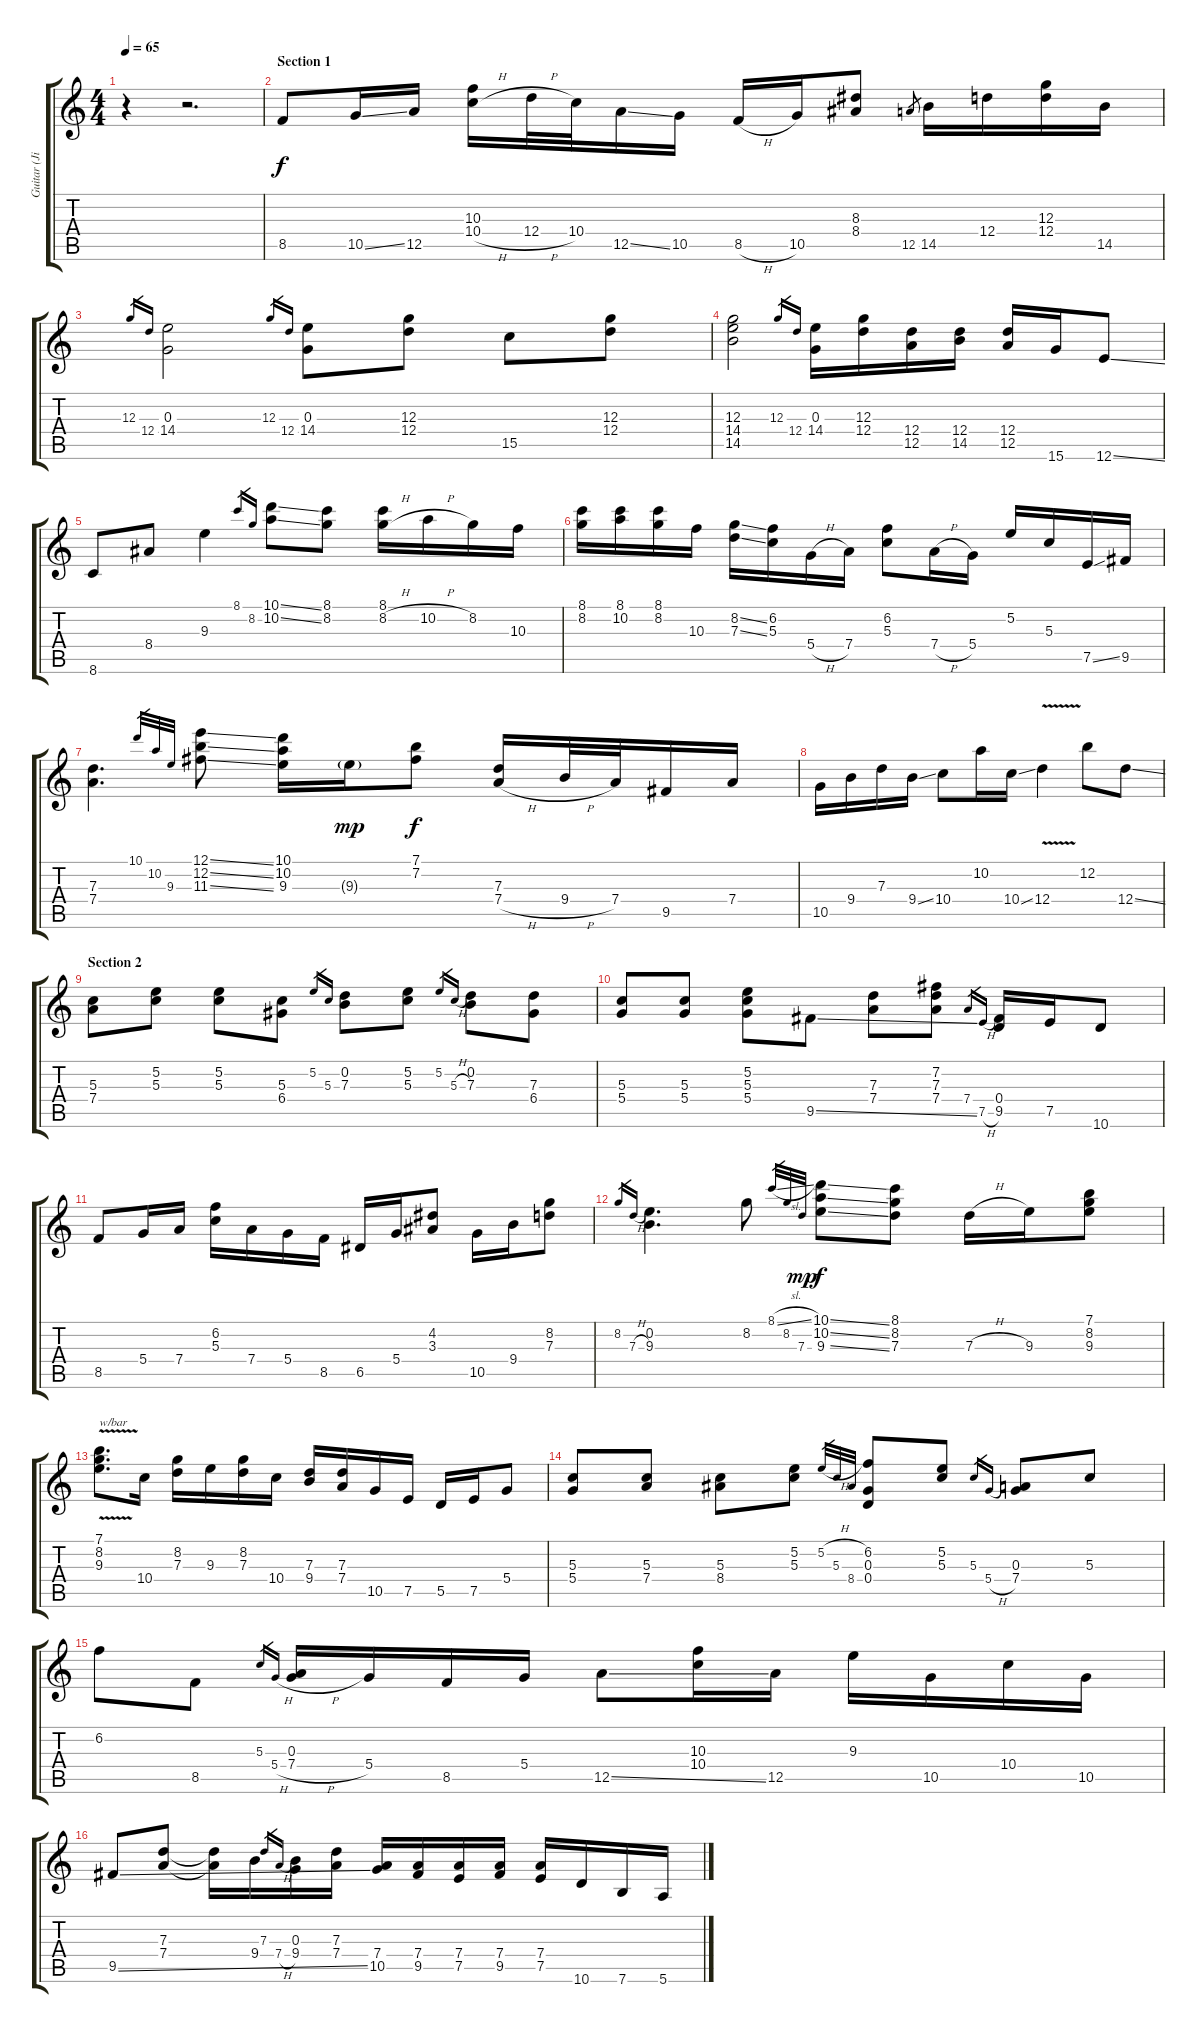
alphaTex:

\track ("Guitar (Jimi Hendrix)" "Guitar (Ji") {instrument acousticguitarnylon}
\staff {score tabs}
\tuning (E4 B3 G3 D3 A2 E2) {hide}
\ts (4 4)
\tempo 65
\clef g2
\ks c
r.4{dy f instrument acousticguitarnylon} r.2{d} |
\section ("" "Section 1")
8.5.8 10.5{ss}.16 12.5.16 (10.3 10.4{h}).16 12.4{h}.32 10.4.32 12.5{ss}.16 10.5.16 8.5{h}.16 10.5.16 (8.3 8.4).8 12.5.8{gr} 14.5.16 12.4.16 (12.3 12.4).16 14.5.16 |
12.3.16{gr} 12.4.16{gr} (0.3 14.4).2 12.3.16{gr} 12.4.16{gr} (0.3 14.4).8 (12.3 12.4).8 15.5.8 (12.3 12.4).8 |
(12.3 14.4 14.5).2 12.3.16{gr} 12.4.16{gr} (0.3 14.4).16 (12.3 12.4).16 (12.4 12.5).16 (12.4 14.5).16 (12.4 12.5).16 15.6.16 12.6{ss}.8 |
8.6.8 8.4.8 9.3.4 8.1.16{gr} 8.2.16{gr} (10.1{ss} 10.2{ss}).8 (8.1 8.2).8 (8.1 8.2{h}).16 10.2{h}.16 8.2.16 10.3.16 |
(8.1 8.2).16 (8.1 10.2).16 (8.1 8.2).16 10.3.16 (8.2{ss} 7.3{ss}).16 (6.2 5.3).16 5.4{h}.16 7.4.16 (6.2 5.3).8 7.4{h}.16 5.4.16 5.2.16 5.3.16 7.5{ss}.16 9.5.16 |
(7.3 7.4).4{d} 10.1.32{gr} 10.2.32{gr} 9.3.32{gr} (12.1{ss} 12.2{ss} 11.3{ss}).8 (10.1 10.2 9.3).16 9.3{g}.16{dy mp} (7.1 7.2).8{dy f} (7.3 7.4{h}).16 9.4{h}.32 7.4.32 9.5.16 7.4.16 |
10.5.16 9.4.16 7.3.16 9.4{ss}.16 10.4.8 10.2.16 10.4{ss}.16 12.4{v}.4 12.2.8 12.4{ss}.8 |
\section ("" "Section 2")
(5.3 7.4).8 (5.2 5.3).8 (5.2 5.3).8 (5.3 6.4).8 5.2.16{gr} 5.3.16{gr} (0.2 7.3).8 (5.2 5.3).8 5.2.16{gr} 5.3{h}.16{gr} (0.2 7.3).8 (7.3 6.4).8 |
(5.3 5.4).8 (5.3 5.4).8 (5.2 5.3 5.4).8 9.5{ss}.8 (7.3 7.4).8 (7.2 7.3 7.4).8 7.4.16{gr} 7.5{h}.16{gr} (0.4 9.5).16 7.5.16 10.6.8 |
8.5.8 5.4.16 7.4.16 (6.2 5.3).16 7.4.16 5.4.16 8.5.16 6.5.16 5.4.16 (4.2 3.3).8 10.5.16 9.4.16 (8.2 7.3).8 |
8.2.16{gr} 7.3{h}.16{gr} (0.2 9.3).4{d} 8.2.8 8.1{sl}.32{gr} 8.2.32{gr} 7.3.32{gr dy mp} (10.1{ss} 10.2{ss} 9.3{ss}).8{dy f} (8.1 8.2 7.3).8 7.3{h}.16 9.3.16 (7.1 8.2 9.3).8 |
(7.1{v} 8.2 9.3).8{d txt "w/bar"} 10.4.16 (8.2 7.3).16 9.3.16 (8.2 7.3).16 10.4.16 (7.3 9.4).16 (7.3 7.4).16 10.5.16 7.5.16 5.5.16 7.5.16 5.4.8 |
(5.3 5.4).8 (5.3 7.4).8 (5.3 8.4).8 (5.2 5.3).8 5.2{h}.32{gr} 5.3.32{gr} 8.4.32{gr} (6.2 0.3 0.4).8 (5.2 5.3).8 5.3.16{gr} 5.4{h}.16{gr} (0.3 7.4).8 5.3.8 |
6.2.8 8.5.8 5.3.16{gr} 5.4{h}.16{gr} (0.3 7.4{h}).16 5.4.16 8.5.16 5.4.16 12.5{ss}.8 (10.3 10.4).16 12.5.16 9.3.16 10.5.16 10.4.16 10.5.16 |
9.5{ss}.8 (7.3 7.4).8 (7.3{t} 7.4{t}).16 9.4.16 7.3.16{gr} 7.4{h}.16{gr} (0.3 9.4).16 (7.3 7.4).16 (7.4 10.5).16 (7.4 9.5).16 (7.4 7.5).16 (7.4 9.5).16 (7.4 7.5).16 10.6.16 7.6.16 5.6{h}.16
